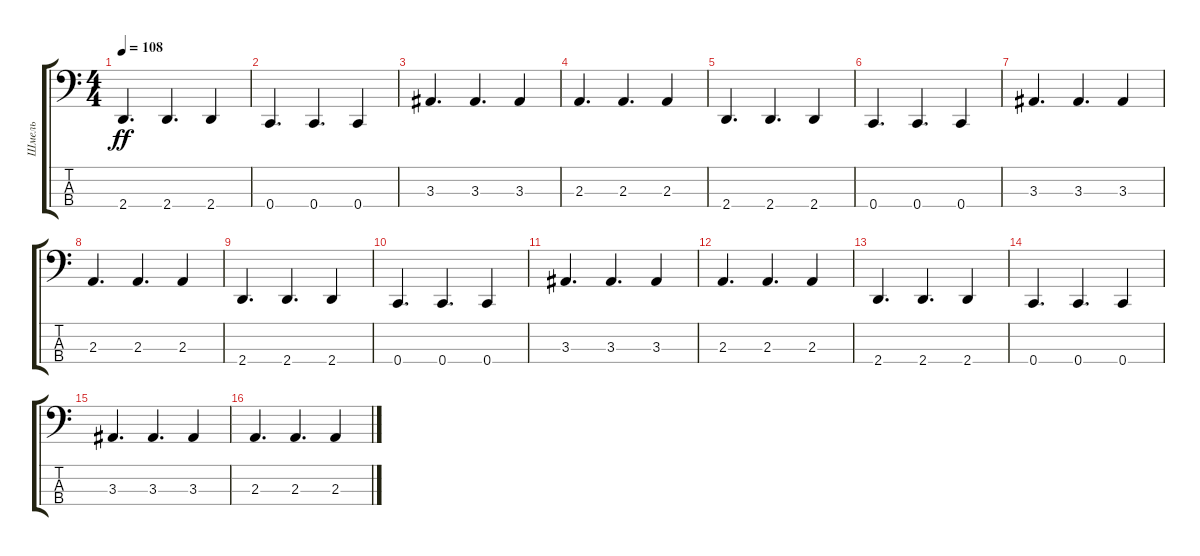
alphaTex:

\track ("Шмель" "Шмель") {instrument electricbassfinger}
\staff {score tabs}
\tuning (F2 C2 G1 C1) {hide}
\ts (4 4)
\tempo 108
\clef f4
\ks c
2.4.4{d dy ff} 2.4.4{d} 2.4.4 |
0.4.4{d} 0.4.4{d} 0.4.4 |
3.3.4{d} 3.3.4{d} 3.3.4 |
2.3.4{d} 2.3.4{d} 2.3.4 |
2.4.4{d} 2.4.4{d} 2.4.4 |
0.4.4{d} 0.4.4{d} 0.4.4 |
3.3.4{d} 3.3.4{d} 3.3.4 |
2.3.4{d} 2.3.4{d} 2.3.4 |
2.4.4{d} 2.4.4{d} 2.4.4 |
0.4.4{d} 0.4.4{d} 0.4.4 |
3.3.4{d} 3.3.4{d} 3.3.4 |
2.3.4{d} 2.3.4{d} 2.3.4 |
2.4.4{d} 2.4.4{d} 2.4.4 |
0.4.4{d} 0.4.4{d} 0.4.4 |
3.3.4{d} 3.3.4{d} 3.3.4 |
2.3.4{d} 2.3.4{d} 2.3.4
